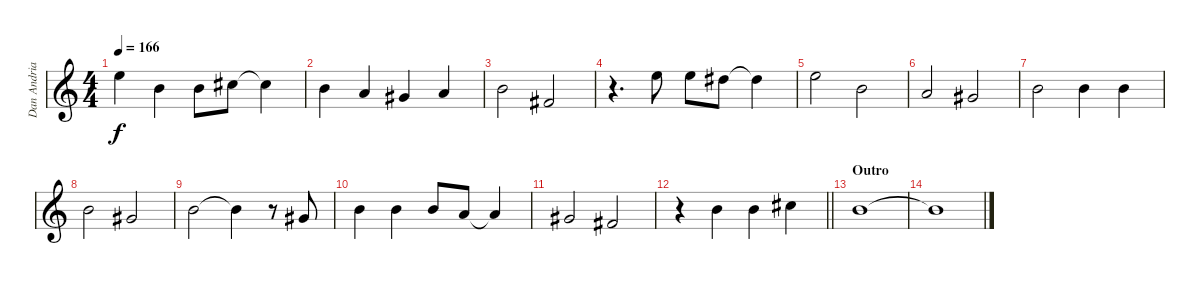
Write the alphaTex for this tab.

\track ("Dan Andriano - Vocals" "Dan Andria") {instrument distortionguitar}
\staff {score}
\tuning (E4 B3 G3 D3 A2 E2) {hide}
\ts (4 4)
\tempo 166
\clef g2
\ks c
9.3.4{dy f} 9.4.4 9.4.8 11.4.8 11.4{t}.4 |
9.4.4 7.4.4 6.4.4 7.4.4 |
9.4.2 4.4.2 |
r.4{d} 9.3.8 9.3.8 8.3.8 8.3{t}.4 |
9.3.2 9.4.2 |
7.4.2 6.4.2 |
9.4.2 9.4.4 9.4.4 |
9.4.2 6.4.2 |
9.4.2 9.4{t}.4 r.8 6.4.8 |
9.4.4 9.4.4 9.4.8 7.4.8 7.4{t}.4 |
6.4.2 4.4.2 |
\barLineRight lightlight
r.4 9.4.4 9.4.4 11.4.4 |
\section ("" "Outro")
9.4.1 |
9.4{t}.1
